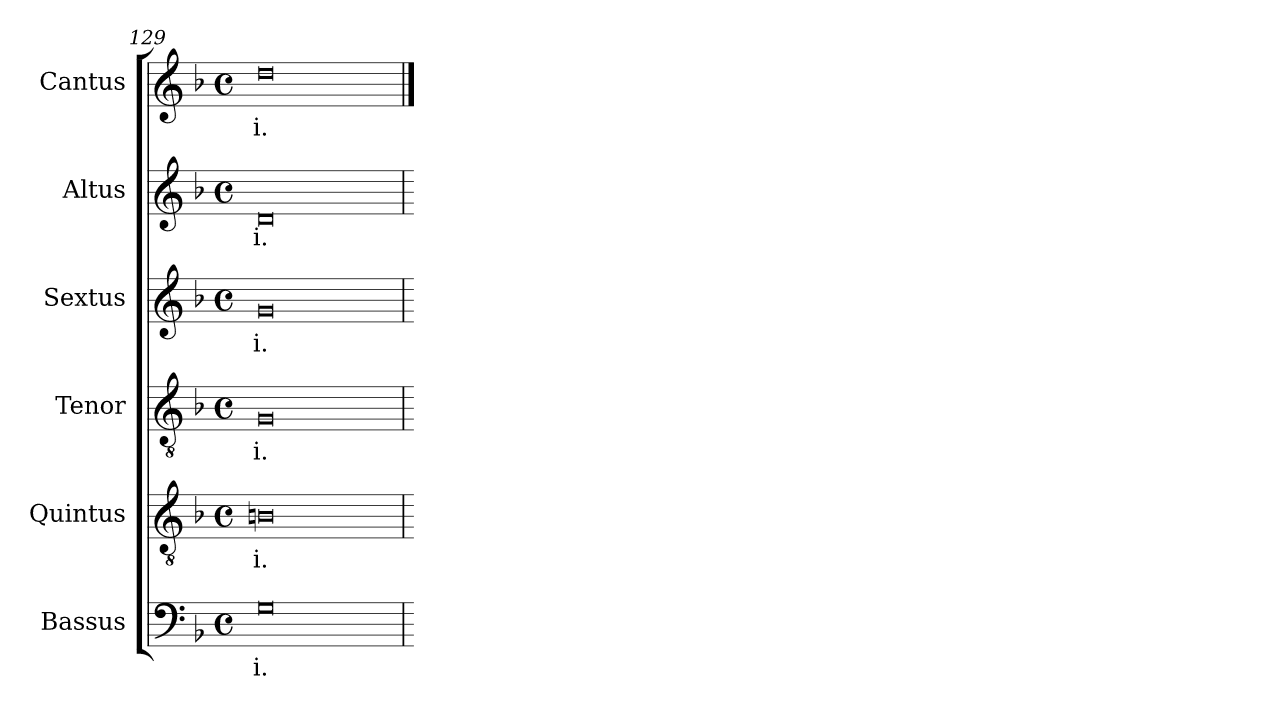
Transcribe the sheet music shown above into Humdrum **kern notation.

**kern	**text	**kern	**text	**kern	**text	**kern	**text	**kern	**text	**kern	**text
*part6	*part6	*part5	*part5	*part4	*part4	*part3	*part3	*part2	*part2	*part1	*part1
*staff6	*staff6	*staff5	*staff5	*staff4	*staff4	*staff3	*staff3	*staff2	*staff2	*staff1	*staff1
*I"Bassus	*	*I"Quintus	*	*I"Tenor	*	*I"Sextus	*	*I"Altus	*	*I"Cantus	*
*clefF4	*	*clefGv2	*	*clefGv2	*	*clefG2	*	*clefG2	*	*clefG2	*
*k[b-]	*	*k[b-]	*	*k[b-]	*	*k[b-]	*	*k[b-]	*	*k[b-]	*
*F:	*	*F:	*	*F:	*	*F:	*	*F:	*	*F:	*
*M4/4	*	*M4/4	*	*M4/4	*	*M4/4	*	*M4/4	*	*M4/4	*
*met(c)	*	*met(c)	*	*met(c)	*	*met(c)	*	*met(c)	*	*met(c)	*
=129	=129	=129	=129	=129	=129	=129	=129	=129	=129	=129	=129
!	!LO:LY:b:cj	!	!LO:LY:b:cj	!	!LO:LY:b:cj	!	!LO:LY:b:cj	!	!LO:LY:b:cj	!	!LO:LY:b:cj
0G	i.	0Bn	-i.	0G	-i.	0g	-i.	0d	i.	0dd	i.
=	==	=	==	=	==	=	==	=	==	==	==
*-	*-	*-	*-	*-	*-	*-	*-	*-	*-	*-	*-
